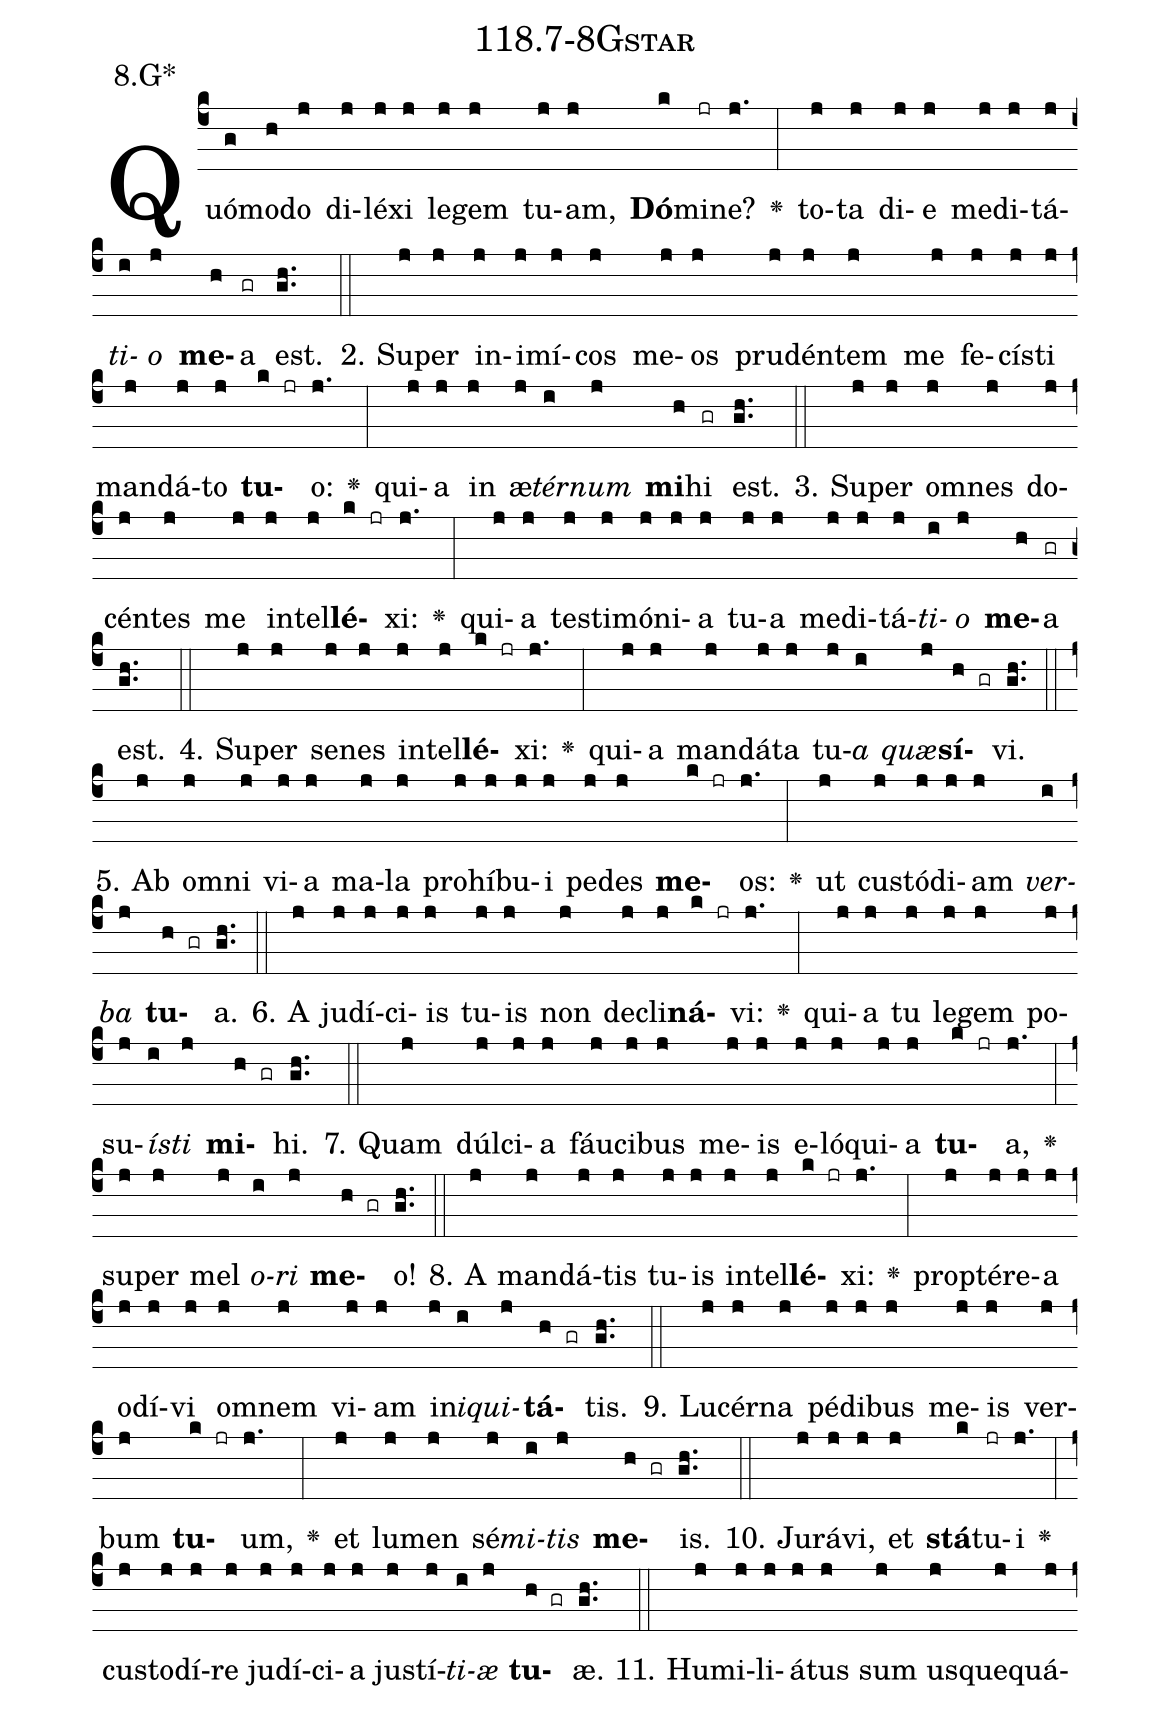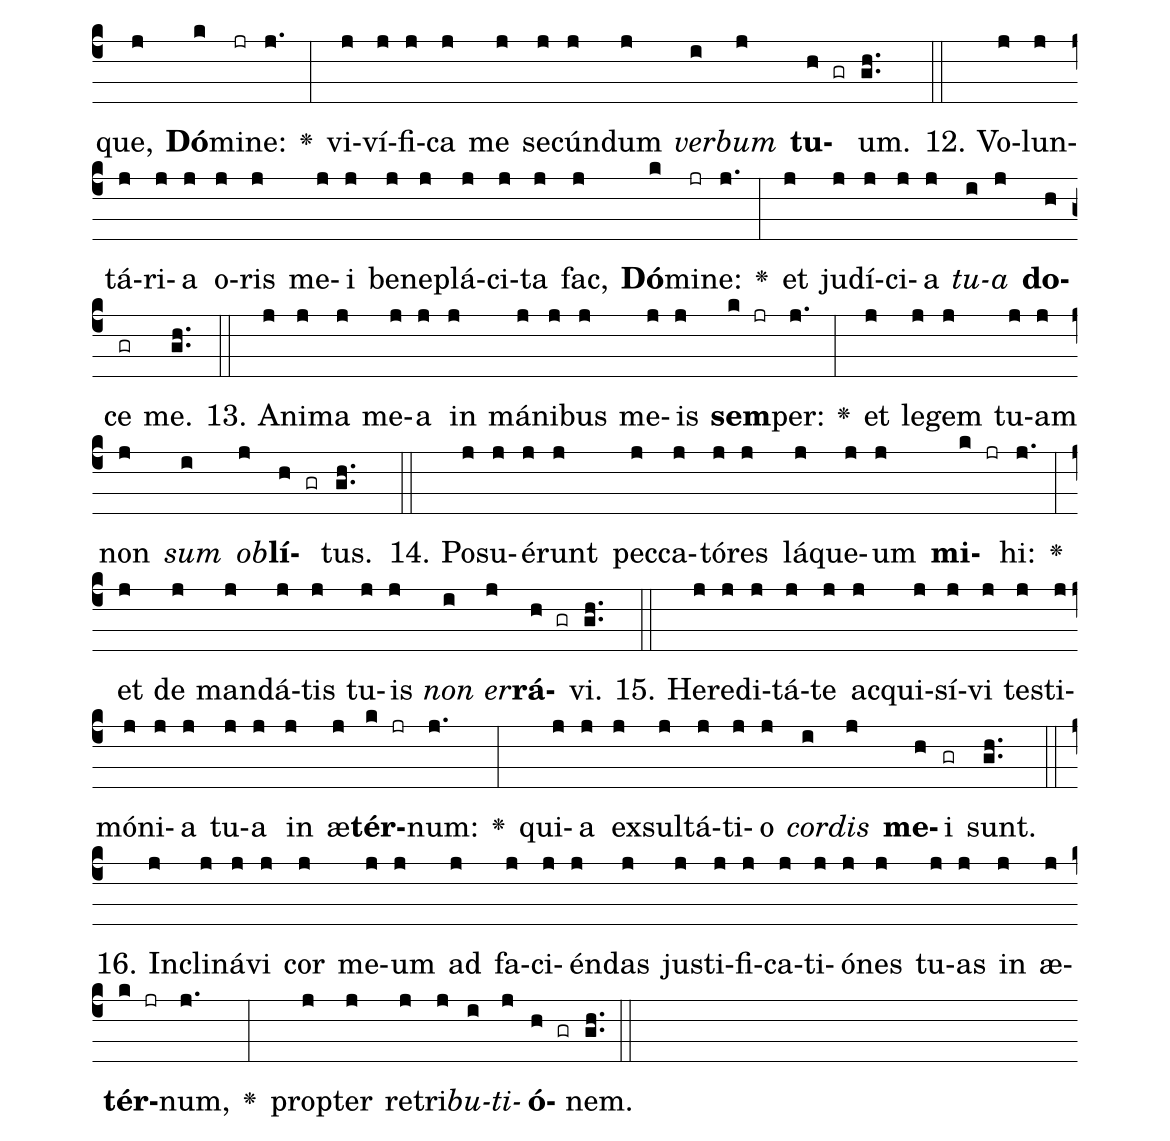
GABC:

name: 118.7-8Gstar;
annotation: 8.G*;
%%
(c4)Quó(g)mo(h)do(j) di(j)lé(j)xi(j) le(j)gem(j) tu(j)am,(j) <b>Dó</b>(k)mi(jr)ne?(j.) <v>\greheightstar</v>(:) to(j)ta(j) di(j)e(j) me(j)di(j)tá(j)<i>ti</i>(i)<i>o</i>(j) <b>me</b>(h)a(gr) est.(gh..) (::)
2. Su(j)per(j) in(j)i(j)mí(j)cos(j) me(j)os(j) pru(j)dén(j)tem(j) me(j) fe(j)cís(j)ti(j) man(j)dá(j)to(j) <b>tu</b>(k jr)o:(j.) <v>\greheightstar</v>(:) qui(j)a(j) in(j) æ(j)<i>tér</i>(i)<i>num</i>(j) <b>mi</b>(h)hi(gr) est.(gh..) (::)
3. Su(j)per(j) om(j)nes(j) do(j)cén(j)tes(j) me(j) in(j)tel(j)<b>lé</b>(k jr)xi:(j.) <v>\greheightstar</v>(:) qui(j)a(j) tes(j)ti(j)mó(j)ni(j)a(j) tu(j)a(j) me(j)di(j)tá(j)<i>ti</i>(i)<i>o</i>(j) <b>me</b>(h)a(gr) est.(gh..) (::)
4. Su(j)per(j) se(j)nes(j) in(j)tel(j)<b>lé</b>(k jr)xi:(j.) <v>\greheightstar</v>(:) qui(j)a(j) man(j)dá(j)ta(j) tu(j)<i>a</i>(i) <i>quæ</i>(j)<b>sí</b>(h gr)vi.(gh..) (::)
5. Ab(j) om(j)ni(j) vi(j)a(j) ma(j)la(j) pro(j)hí(j)bu(j)i(j) pe(j)des(j) <b>me</b>(k jr)os:(j.) <v>\greheightstar</v>(:) ut(j) cus(j)tó(j)di(j)am(j) <i>ver</i>(i)<i>ba</i>(j) <b>tu</b>(h gr)a.(gh..) (::)
6. A(j) ju(j)dí(j)ci(j)is(j) tu(j)is(j) non(j) de(j)cli(j)<b>ná</b>(k jr)vi:(j.) <v>\greheightstar</v>(:) qui(j)a(j) tu(j) le(j)gem(j) po(j)su(j)<i>ís</i>(i)<i>ti</i>(j) <b>mi</b>(h gr)hi.(gh..) (::)
7. Quam(j) dúl(j)ci(j)a(j) fáu(j)ci(j)bus(j) me(j)is(j) e(j)ló(j)qui(j)a(j) <b>tu</b>(k jr)a,(j.) <v>\greheightstar</v>(:) su(j)per(j) mel(j) <i>o</i>(i)<i>ri</i>(j) <b>me</b>(h gr)o!(gh..) (::)
8. A(j) man(j)dá(j)tis(j) tu(j)is(j) in(j)tel(j)<b>lé</b>(k jr)xi:(j.) <v>\greheightstar</v>(:) prop(j)tér(j)e(j)a(j) o(j)dí(j)vi(j) om(j)nem(j) vi(j)am(j) in(j)<i>i</i>(i)<i>qui</i>(j)<b>tá</b>(h gr)tis.(gh..) (::)
9. Lu(j)cér(j)na(j) pé(j)di(j)bus(j) me(j)is(j) ver(j)bum(j) <b>tu</b>(k jr)um,(j.) <v>\greheightstar</v>(:) et(j) lu(j)men(j) sé(j)<i>mi</i>(i)<i>tis</i>(j) <b>me</b>(h gr)is.(gh..) (::)
10. Ju(j)rá(j)vi,(j) et(j) <b>stá</b>(k)tu(jr)i(j.) <v>\greheightstar</v>(:) cus(j)to(j)dí(j)re(j) ju(j)dí(j)ci(j)a(j) jus(j)tí(j)<i>ti</i>(i)<i>æ</i>(j) <b>tu</b>(h gr)æ.(gh..) (::)
11. Hu(j)mi(j)li(j)á(j)tus(j) sum(j) us(j)que(j)quá(j)que,(j) <b>Dó</b>(k)mi(jr)ne:(j.) <v>\greheightstar</v>(:) vi(j)ví(j)fi(j)ca(j) me(j) se(j)cún(j)dum(j) <i>ver</i>(i)<i>bum</i>(j) <b>tu</b>(h gr)um.(gh..) (::)
12. Vo(j)lun(j)tá(j)ri(j)a(j) o(j)ris(j) me(j)i(j) be(j)ne(j)plá(j)ci(j)ta(j) fac,(j) <b>Dó</b>(k)mi(jr)ne:(j.) <v>\greheightstar</v>(:) et(j) ju(j)dí(j)ci(j)a(j) <i>tu</i>(i)<i>a</i>(j) <b>do</b>(h)ce(gr) me.(gh..) (::)
13. A(j)ni(j)ma(j) me(j)a(j) in(j) má(j)ni(j)bus(j) me(j)is(j) <b>sem</b>(k jr)per:(j.) <v>\greheightstar</v>(:) et(j) le(j)gem(j) tu(j)am(j) non(j) <i>sum</i>(i) <i>ob</i>(j)<b>lí</b>(h gr)tus.(gh..) (::)
14. Po(j)su(j)é(j)runt(j) pec(j)ca(j)tó(j)res(j) lá(j)que(j)um(j) <b>mi</b>(k jr)hi:(j.) <v>\greheightstar</v>(:) et(j) de(j) man(j)dá(j)tis(j) tu(j)is(j) <i>non</i>(i) <i>er</i>(j)<b>rá</b>(h gr)vi.(gh..) (::)
15. He(j)re(j)di(j)tá(j)te(j) ac(j)qui(j)sí(j)vi(j) tes(j)ti(j)mó(j)ni(j)a(j) tu(j)a(j) in(j) æ(j)<b>tér</b>(k jr)num:(j.) <v>\greheightstar</v>(:) qui(j)a(j) ex(j)sul(j)tá(j)ti(j)o(j) <i>cor</i>(i)<i>dis</i>(j) <b>me</b>(h)i(gr) sunt.(gh..) (::)
16. In(j)cli(j)ná(j)vi(j) cor(j) me(j)um(j) ad(j) fa(j)ci(j)én(j)das(j) jus(j)ti(j)fi(j)ca(j)ti(j)ó(j)nes(j) tu(j)as(j) in(j) æ(j)<b>tér</b>(k jr)num,(j.) <v>\greheightstar</v>(:) prop(j)ter(j) re(j)tri(j)<i>bu</i>(i)<i>ti</i>(j)<b>ó</b>(h gr)nem.(gh..) (::)
